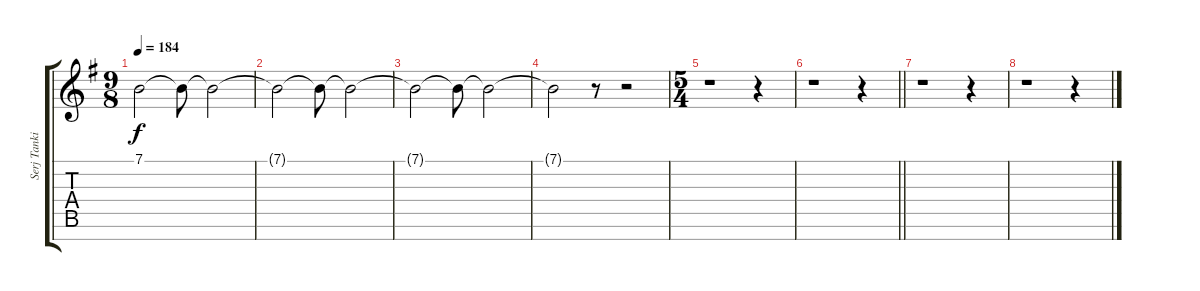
\track ("Serj Tankian [Backing Vocals]" "Serj Tanki") {instrument clarinet}
\staff {score tabs}
\tuning (E4 B3 G3 D3 A2 E2 B1) {hide}
\ts (9 8)
\tempo 184
\clef g2
\ks eminor
7.1.2{dy f} 7.1{t}.8 7.1{t}.2 |
7.1{t}.2 7.1{t}.8 7.1{t}.2 |
7.1{t}.2 7.1{t}.8 7.1{t}.2 |
7.1{t}.2 r.8 r.2 |
\ts (5 4)
r.1 r.4 |
\barLineRight lightlight
r.1 r.4 |
r.1 r.4 |
r.1 r.4
